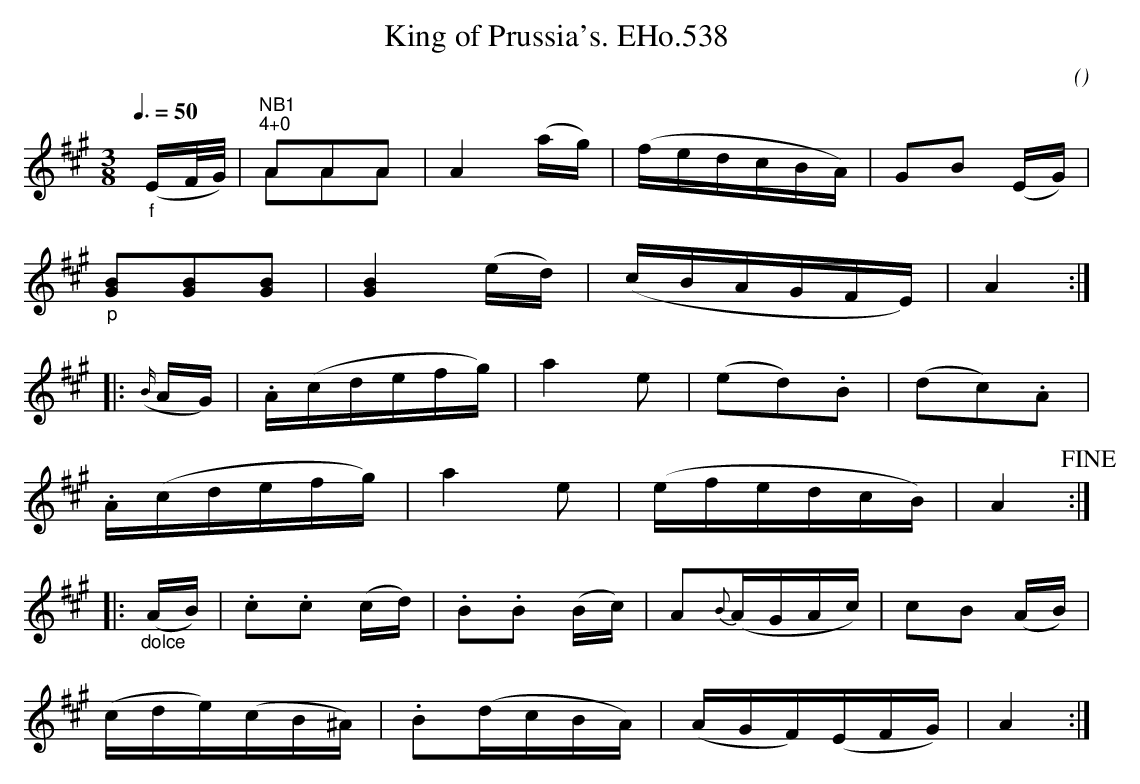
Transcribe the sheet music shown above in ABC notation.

X:1
T:King of Prussia's. EHo.538
M:3/8
L:1/8
Q:3/8=50
C:
O:
K:A
y"_f"(E/F//G//) | "NB1""4+0"//AAA&AAA | A2(a/g/) | (f/e/d/c/B/A/) | GB (E/G/) |
"_p"[GB][GB][GB] | [G2B2](e/d/) | (c/B/A/G/F/E/) | A2 :|
|: ({B/}A/G/) | .A/(c/d/e/f/g/) | a2e | (ed).B | (dc).A |
.A/(c/d/e/f/g/) | a2e | (e/f/e/d/c/B/) | A2 !fine!:|
|:"_dolce"(A/B/) | .c.c (c/d/) | .B.B (B/c/) | A{B}(A/G/A/c/) | cB (A/B/) |
(c/d/e/)(c/B/^A/) | .B(d/c/B/A/) | (A/G/F/)(E/F/G/) | A2 :|
